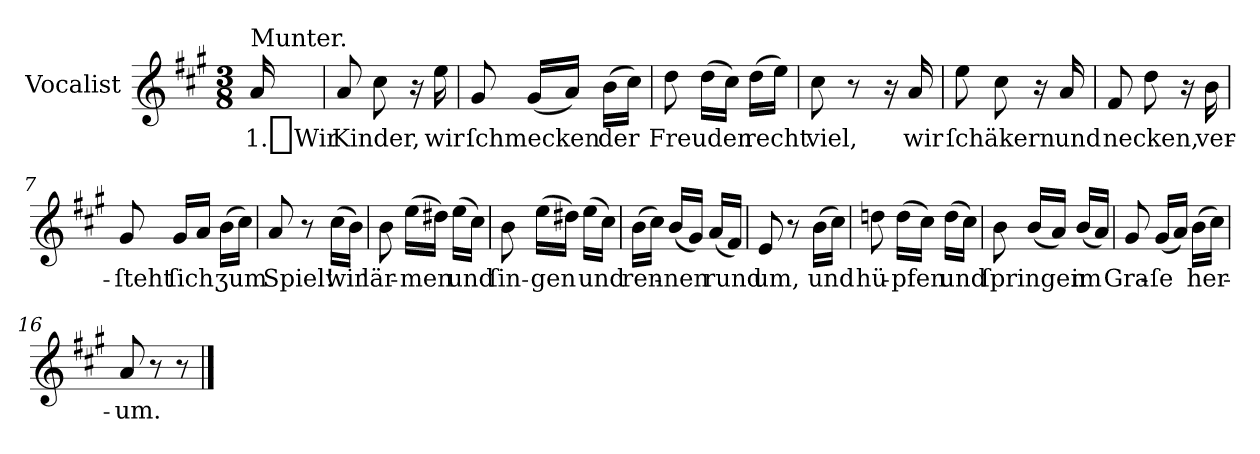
**kern	**text
*part1	*part1
*staff1	*staff1
*I"Vocalist	*
*clefG2	*
*k[f#c#g#]	*
*A:	*
*M3/8	*
=	=
!LO:TX:a:t=Munter.	!
16a	1._Wir
=1	=1
8a	Kinder,
8cc#	.
16r	.
16ee	wir
=2	=2
8g#	ſchmecken
(16g#LL	.
16aJJ)	.
(16bLL	der
16cc#JJ)	.
=3	=3
8dd	Freuden
(16ddLL	.
16cc#JJ)	.
(16ddLL	recht
16eeJJ)	.
=4	=4
8cc#	viel,
8r	.
16r	.
16a	wir
=5	=5
8ee	ſchäkern
8cc#	.
16r	.
16a	und
=6	=6
8f#	necken,
8dd	.
16r	.
16b	ver-
=7	=7
8g#	-ſteht
16g#LL	ſich
16aJJ	.
(16bLL	ʒum
16cc#JJ)	.
=8	=8
8a	Spiel!
8r	.
(16cc#LL	wir
16bJJ)	.
=9	=9
8b	lär-
(16eeLL	-men
16dd#XJJ)	.
(16eeLL	und
16cc#JJ)	.
=10	=10
8b	ſin-
(16eeLL	-gen
16dd#XJJ)	.
(16eeLL	und
16cc#JJ)	.
=11	=11
(16bLL	ren-
16cc#JJ)	.
(16bLL	-nen
16g#JJ)	.
(16aLL	rund
16f#JJ)	.
=12	=12
8e	um,
8r	.
(16bLL	und
16cc#JJ)	.
=13	=13
8ddn	hü-
(16ddLL	-pfen
16cc#JJ)	.
(16ddLL	und
16cc#JJ)	.
=14	=14
8b	ſpringen
(16bLL	.
16aJJ)	.
(16bLL	im
16aJJ)	.
=15	=15
8g#	Gra-
(16g#LL	-ſe
16aJJ)	.
(16bLL	her-
16cc#JJ)	.
=16	=16
8a	-um.
8r	.
8r	.
==	==
*-	*-
